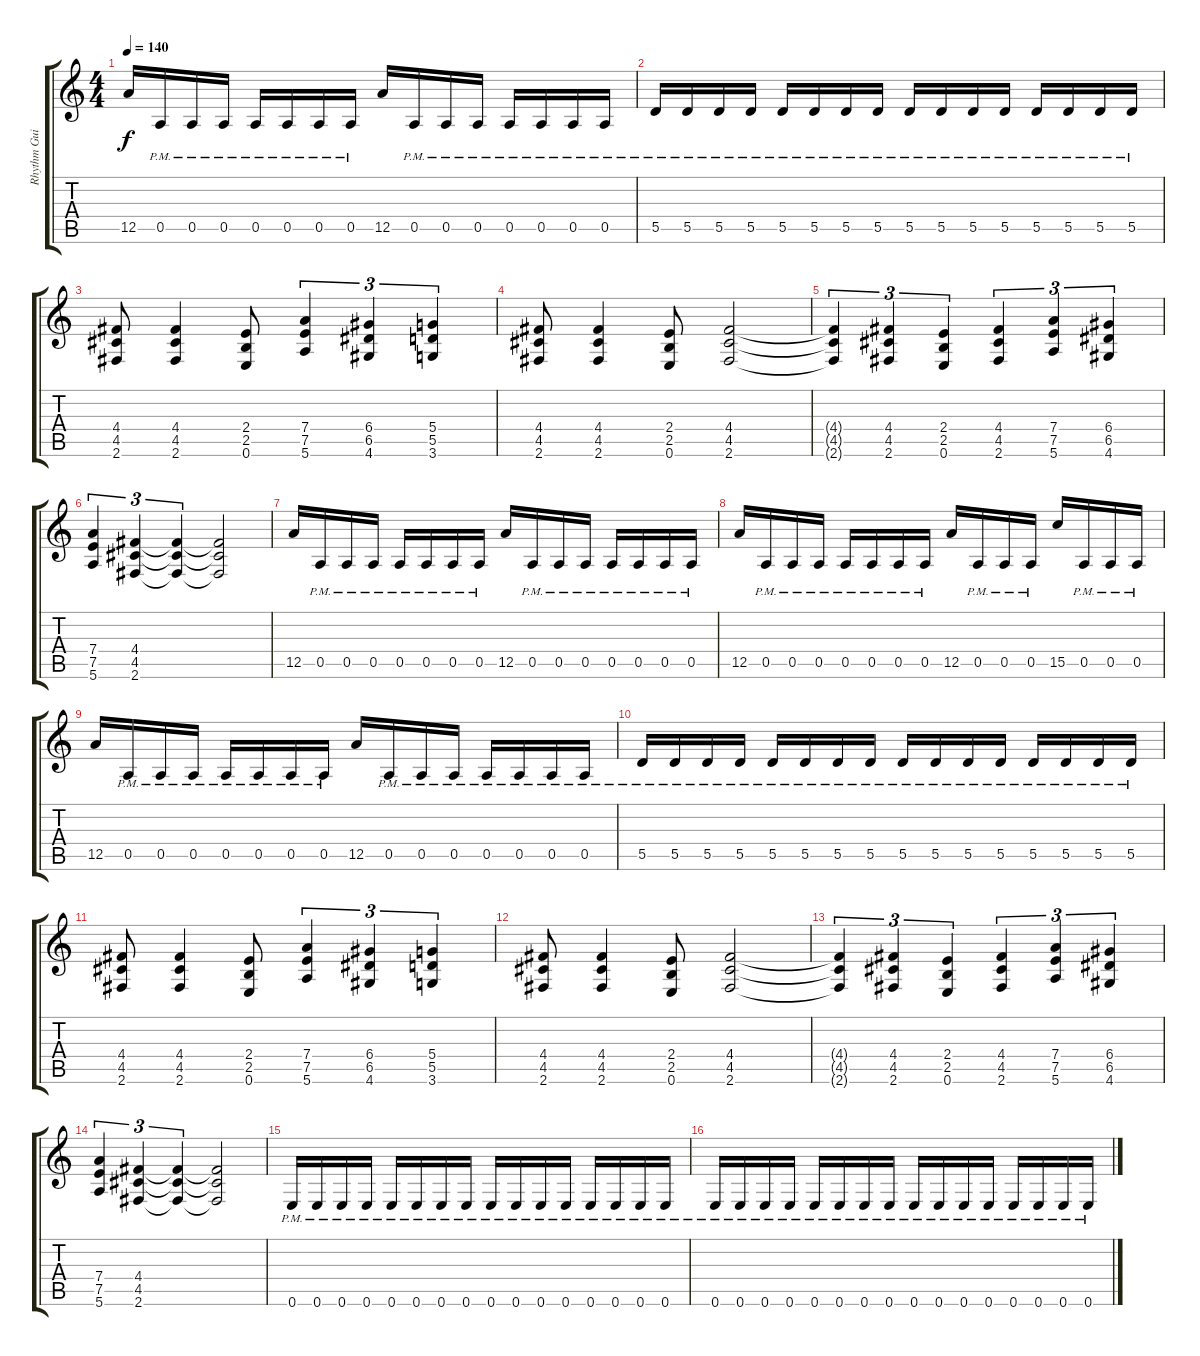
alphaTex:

\track ("Rhythm Guitar" "Rhythm Gui") {instrument distortionguitar}
\staff {score tabs}
\tuning (E4 B3 G3 D3 A2 E2) {hide}
\ts (4 4)
\tempo 140
\clef g2
\ks c
12.5.16{dy f} 0.5{pm}.16 0.5{pm}.16 0.5{pm}.16 0.5{pm}.16 0.5{pm}.16 0.5{pm}.16 0.5{pm}.16 12.5.16 0.5{pm}.16 0.5{pm}.16 0.5{pm}.16 0.5{pm}.16 0.5{pm}.16 0.5{pm}.16 0.5{pm}.16 |
5.5{pm}.16 5.5{pm}.16 5.5{pm}.16 5.5{pm}.16 5.5{pm}.16 5.5{pm}.16 5.5{pm}.16 5.5{pm}.16 5.5{pm}.16 5.5{pm}.16 5.5{pm}.16 5.5{pm}.16 5.5{pm}.16 5.5{pm}.16 5.5{pm}.16 5.5{pm}.16 |
(4.4 4.5 2.6).8 (4.4 4.5 2.6).4 (2.4 2.5 0.6).8 (7.4 7.5 5.6).4{tu (3 2)} (6.4 6.5 4.6).4{tu (3 2)} (5.4 5.5 3.6).4{tu (3 2)} |
(4.4 4.5 2.6).8 (4.4 4.5 2.6).4 (2.4 2.5 0.6).8 (4.4 4.5 2.6).2 |
(4.4{t} 4.5{t} 2.6{t}).4{tu (3 2)} (4.4 4.5 2.6).4{tu (3 2)} (2.4 2.5 0.6).4{tu (3 2)} (4.4 4.5 2.6).4{tu (3 2)} (7.4 7.5 5.6).4{tu (3 2)} (6.4 6.5 4.6).4{tu (3 2)} |
(7.4 7.5 5.6).4{tu (3 2)} (4.4 4.5 2.6).4{tu (3 2)} (4.4{t} 4.5{t} 2.6{t}).4{tu (3 2)} (4.4{t} 4.5{t} 2.6{t}).2 |
12.5.16 0.5{pm}.16 0.5{pm}.16 0.5{pm}.16 0.5{pm}.16 0.5{pm}.16 0.5{pm}.16 0.5{pm}.16 12.5.16 0.5{pm}.16 0.5{pm}.16 0.5{pm}.16 0.5{pm}.16 0.5{pm}.16 0.5{pm}.16 0.5{pm}.16 |
12.5.16 0.5{pm}.16 0.5{pm}.16 0.5{pm}.16 0.5{pm}.16 0.5{pm}.16 0.5{pm}.16 0.5{pm}.16 12.5.16 0.5{pm}.16 0.5{pm}.16 0.5{pm}.16 15.5.16 0.5{pm}.16 0.5{pm}.16 0.5{pm}.16 |
12.5.16 0.5{pm}.16 0.5{pm}.16 0.5{pm}.16 0.5{pm}.16 0.5{pm}.16 0.5{pm}.16 0.5{pm}.16 12.5.16 0.5{pm}.16 0.5{pm}.16 0.5{pm}.16 0.5{pm}.16 0.5{pm}.16 0.5{pm}.16 0.5{pm}.16 |
5.5{pm}.16 5.5{pm}.16 5.5{pm}.16 5.5{pm}.16 5.5{pm}.16 5.5{pm}.16 5.5{pm}.16 5.5{pm}.16 5.5{pm}.16 5.5{pm}.16 5.5{pm}.16 5.5{pm}.16 5.5{pm}.16 5.5{pm}.16 5.5{pm}.16 5.5{pm}.16 |
(4.4 4.5 2.6).8 (4.4 4.5 2.6).4 (2.4 2.5 0.6).8 (7.4 7.5 5.6).4{tu (3 2)} (6.4 6.5 4.6).4{tu (3 2)} (5.4 5.5 3.6).4{tu (3 2)} |
(4.4 4.5 2.6).8 (4.4 4.5 2.6).4 (2.4 2.5 0.6).8 (4.4 4.5 2.6).2 |
(4.4{t} 4.5{t} 2.6{t}).4{tu (3 2)} (4.4 4.5 2.6).4{tu (3 2)} (2.4 2.5 0.6).4{tu (3 2)} (4.4 4.5 2.6).4{tu (3 2)} (7.4 7.5 5.6).4{tu (3 2)} (6.4 6.5 4.6).4{tu (3 2)} |
(7.4 7.5 5.6).4{tu (3 2)} (4.4 4.5 2.6).4{tu (3 2)} (4.4{t} 4.5{t} 2.6{t}).4{tu (3 2)} (4.4{t} 4.5{t} 2.6{t}).2 |
0.6{pm}.16 0.6{pm}.16 0.6{pm}.16 0.6{pm}.16 0.6{pm}.16 0.6{pm}.16 0.6{pm}.16 0.6{pm}.16 0.6{pm}.16 0.6{pm}.16 0.6{pm}.16 0.6{pm}.16 0.6{pm}.16 0.6{pm}.16 0.6{pm}.16 0.6{pm}.16 |
0.6{pm}.16 0.6{pm}.16 0.6{pm}.16 0.6{pm}.16 0.6{pm}.16 0.6{pm}.16 0.6{pm}.16 0.6{pm}.16 0.6{pm}.16 0.6{pm}.16 0.6{pm}.16 0.6{pm}.16 0.6{pm}.16 0.6{pm}.16 0.6{pm}.16 0.6{pm}.16
